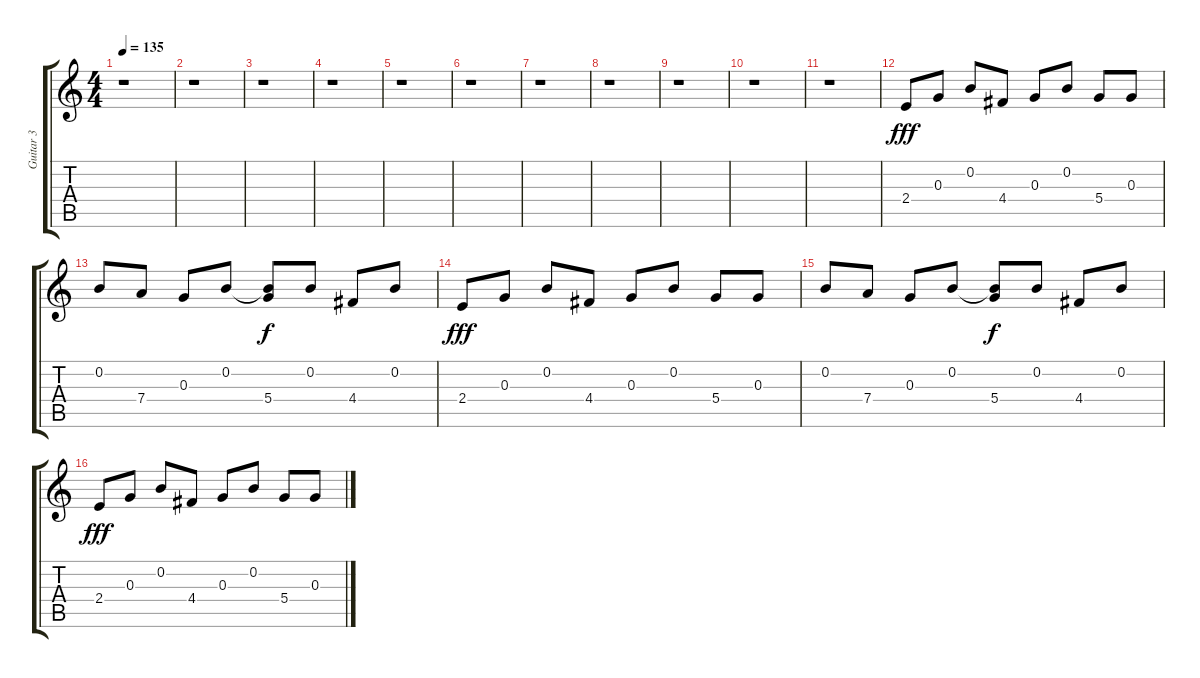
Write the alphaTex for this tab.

\track ("Guitar 3" "Guitar 3") {instrument acousticguitarsteel}
\staff {score tabs}
\tuning (E4 B3 G3 D3 A2 E2) {hide}
\ts (4 4)
\tempo 135
\clef g2
\ks c
r.1{dy f} |
r.1 |
r.1 |
r.1 |
r.1 |
r.1 |
r.1 |
r.1 |
r.1 |
r.1 |
r.1 |
2.4.8{dy fff} 0.3.8 0.2.8 4.4.8 0.3.8 0.2.8 5.4.8 0.3.8 |
0.2.8 7.4.8 0.3.8 0.2.8 (0.2{t} 5.4).8{dy f} 0.2.8 4.4.8 0.2.8 |
2.4.8{dy fff} 0.3.8 0.2.8 4.4.8 0.3.8 0.2.8 5.4.8 0.3.8 |
0.2.8 7.4.8 0.3.8 0.2.8 (0.2{t} 5.4).8{dy f} 0.2.8 4.4.8 0.2.8 |
2.4.8{dy fff} 0.3.8 0.2.8 4.4.8 0.3.8 0.2.8 5.4.8 0.3.8
